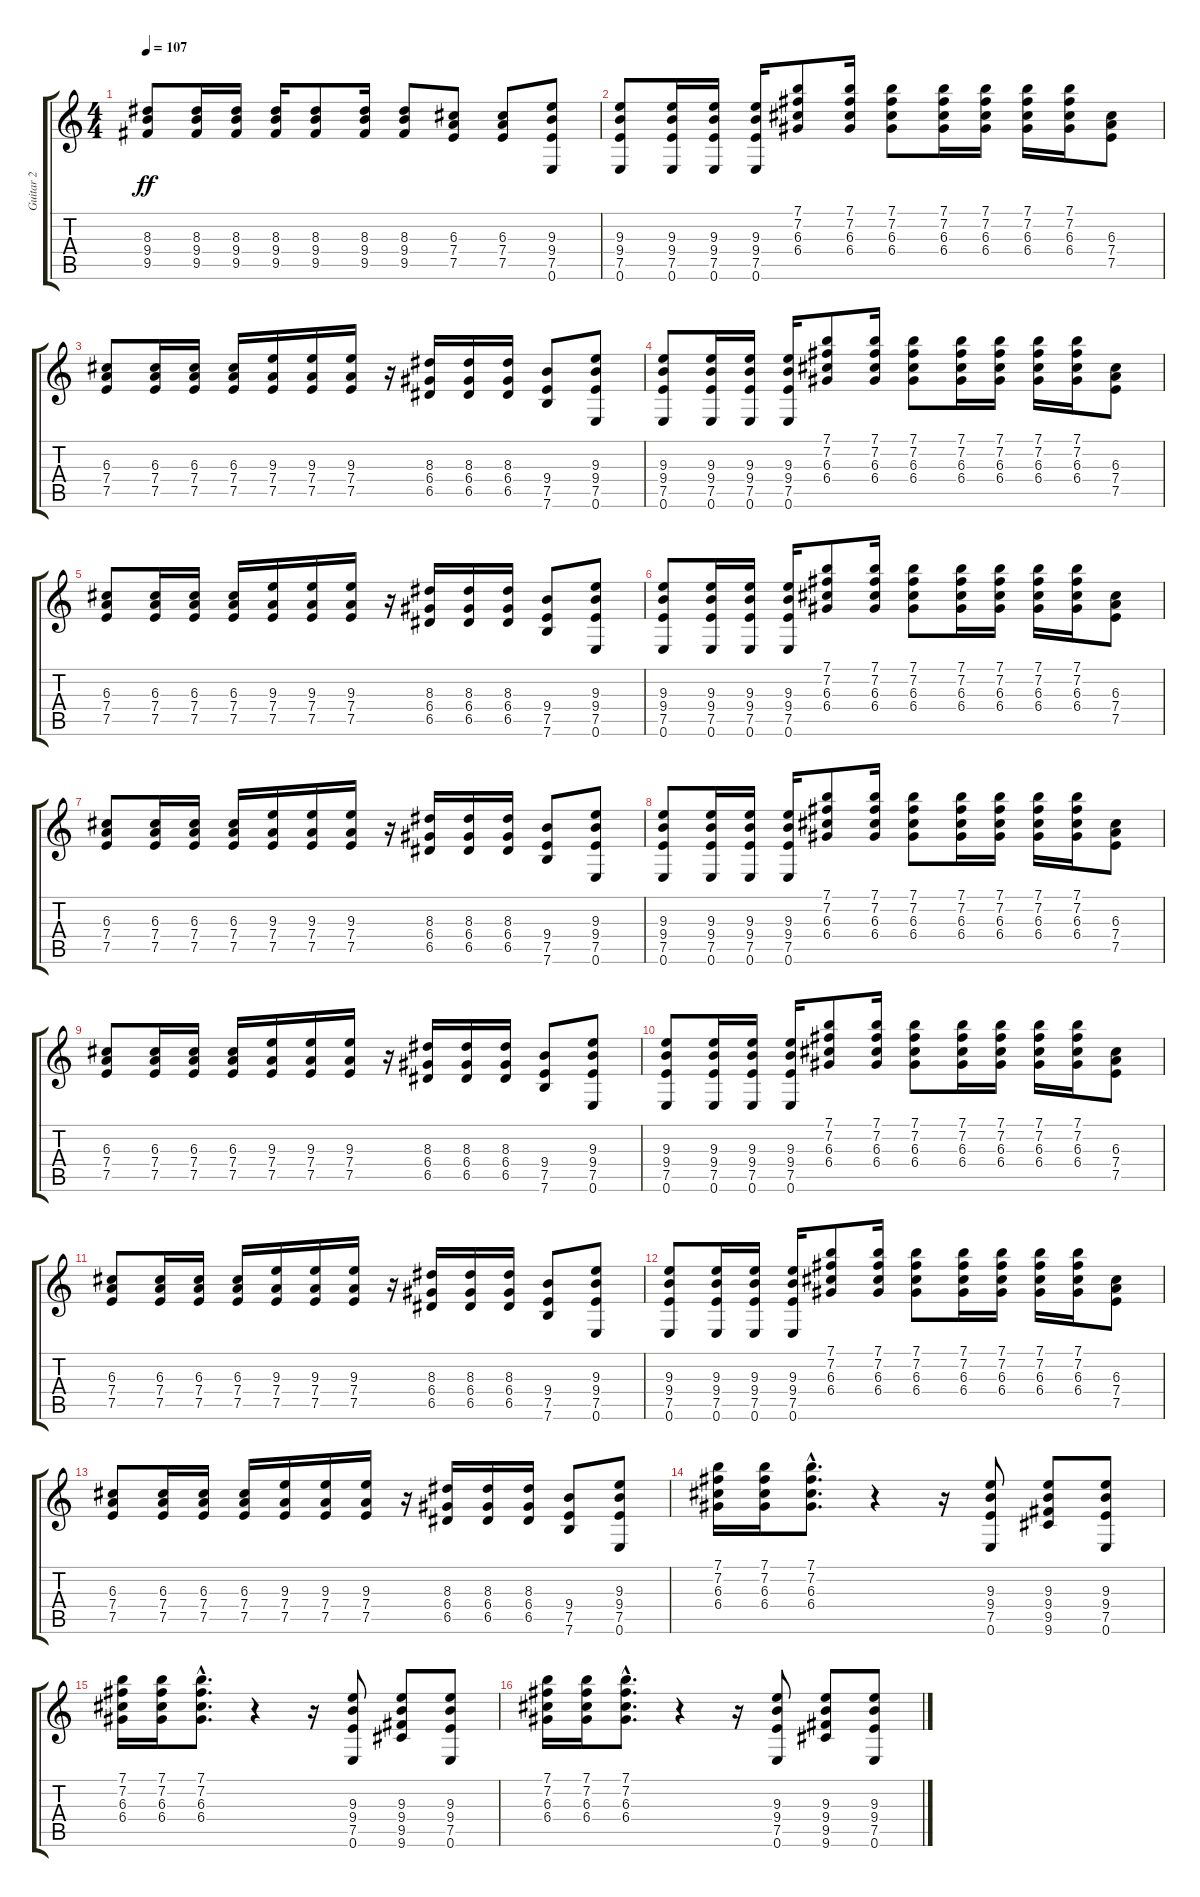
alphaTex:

\track ("Guitar 2" "Guitar 2") {instrument electricguitarclean}
\staff {score tabs}
\tuning (E4 B3 G3 D3 A2 E2) {hide}
\ts (4 4)
\tempo 107
\clef g2
\ks c
(8.3 9.4 9.5).8{dy ff} (8.3 9.4 9.5).16 (8.3 9.4 9.5).16 (8.3 9.4 9.5).16 (8.3 9.4 9.5).8 (8.3 9.4 9.5).16 (8.3 9.4 9.5).8 (6.3 7.4 7.5).8 (6.3 7.4 7.5).8 (9.3 9.4 7.5 0.6).8 |
(9.3 9.4 7.5 0.6).8 (9.3 9.4 7.5 0.6).16 (9.3 9.4 7.5 0.6).16 (9.3 9.4 7.5 0.6).16 (7.1 7.2 6.3 6.4).8 (7.1 7.2 6.3 6.4).16 (7.1 7.2 6.3 6.4).8 (7.1 7.2 6.3 6.4).16 (7.1 7.2 6.3 6.4).16 (7.1 7.2 6.3 6.4).16 (7.1 7.2 6.3 6.4).16 (6.3 7.4 7.5).8 |
(6.3 7.4 7.5).8 (6.3 7.4 7.5).16 (6.3 7.4 7.5).16 (6.3 7.4 7.5).16 (9.3 7.4 7.5).16 (9.3 7.4 7.5).16 (9.3 7.4 7.5).16 r.16 (8.3 6.4 6.5).16 (8.3 6.4 6.5).16 (8.3 6.4 6.5).16 (9.4 7.5 7.6).8 (9.3 9.4 7.5 0.6).8 |
(9.3 9.4 7.5 0.6).8 (9.3 9.4 7.5 0.6).16 (9.3 9.4 7.5 0.6).16 (9.3 9.4 7.5 0.6).16 (7.1 7.2 6.3 6.4).8 (7.1 7.2 6.3 6.4).16 (7.1 7.2 6.3 6.4).8 (7.1 7.2 6.3 6.4).16 (7.1 7.2 6.3 6.4).16 (7.1 7.2 6.3 6.4).16 (7.1 7.2 6.3 6.4).16 (6.3 7.4 7.5).8 |
(6.3 7.4 7.5).8 (6.3 7.4 7.5).16 (6.3 7.4 7.5).16 (6.3 7.4 7.5).16 (9.3 7.4 7.5).16 (9.3 7.4 7.5).16 (9.3 7.4 7.5).16 r.16 (8.3 6.4 6.5).16 (8.3 6.4 6.5).16 (8.3 6.4 6.5).16 (9.4 7.5 7.6).8 (9.3 9.4 7.5 0.6).8 |
(9.3 9.4 7.5 0.6).8 (9.3 9.4 7.5 0.6).16 (9.3 9.4 7.5 0.6).16 (9.3 9.4 7.5 0.6).16 (7.1 7.2 6.3 6.4).8 (7.1 7.2 6.3 6.4).16 (7.1 7.2 6.3 6.4).8 (7.1 7.2 6.3 6.4).16 (7.1 7.2 6.3 6.4).16 (7.1 7.2 6.3 6.4).16 (7.1 7.2 6.3 6.4).16 (6.3 7.4 7.5).8 |
(6.3 7.4 7.5).8 (6.3 7.4 7.5).16 (6.3 7.4 7.5).16 (6.3 7.4 7.5).16 (9.3 7.4 7.5).16 (9.3 7.4 7.5).16 (9.3 7.4 7.5).16 r.16 (8.3 6.4 6.5).16 (8.3 6.4 6.5).16 (8.3 6.4 6.5).16 (9.4 7.5 7.6).8 (9.3 9.4 7.5 0.6).8 |
(9.3 9.4 7.5 0.6).8 (9.3 9.4 7.5 0.6).16 (9.3 9.4 7.5 0.6).16 (9.3 9.4 7.5 0.6).16 (7.1 7.2 6.3 6.4).8 (7.1 7.2 6.3 6.4).16 (7.1 7.2 6.3 6.4).8 (7.1 7.2 6.3 6.4).16 (7.1 7.2 6.3 6.4).16 (7.1 7.2 6.3 6.4).16 (7.1 7.2 6.3 6.4).16 (6.3 7.4 7.5).8 |
(6.3 7.4 7.5).8 (6.3 7.4 7.5).16 (6.3 7.4 7.5).16 (6.3 7.4 7.5).16 (9.3 7.4 7.5).16 (9.3 7.4 7.5).16 (9.3 7.4 7.5).16 r.16 (8.3 6.4 6.5).16 (8.3 6.4 6.5).16 (8.3 6.4 6.5).16 (9.4 7.5 7.6).8 (9.3 9.4 7.5 0.6).8 |
(9.3 9.4 7.5 0.6).8 (9.3 9.4 7.5 0.6).16 (9.3 9.4 7.5 0.6).16 (9.3 9.4 7.5 0.6).16 (7.1 7.2 6.3 6.4).8 (7.1 7.2 6.3 6.4).16 (7.1 7.2 6.3 6.4).8 (7.1 7.2 6.3 6.4).16 (7.1 7.2 6.3 6.4).16 (7.1 7.2 6.3 6.4).16 (7.1 7.2 6.3 6.4).16 (6.3 7.4 7.5).8 |
(6.3 7.4 7.5).8 (6.3 7.4 7.5).16 (6.3 7.4 7.5).16 (6.3 7.4 7.5).16 (9.3 7.4 7.5).16 (9.3 7.4 7.5).16 (9.3 7.4 7.5).16 r.16 (8.3 6.4 6.5).16 (8.3 6.4 6.5).16 (8.3 6.4 6.5).16 (9.4 7.5 7.6).8 (9.3 9.4 7.5 0.6).8 |
(9.3 9.4 7.5 0.6).8 (9.3 9.4 7.5 0.6).16 (9.3 9.4 7.5 0.6).16 (9.3 9.4 7.5 0.6).16 (7.1 7.2 6.3 6.4).8 (7.1 7.2 6.3 6.4).16 (7.1 7.2 6.3 6.4).8 (7.1 7.2 6.3 6.4).16 (7.1 7.2 6.3 6.4).16 (7.1 7.2 6.3 6.4).16 (7.1 7.2 6.3 6.4).16 (6.3 7.4 7.5).8 |
(6.3 7.4 7.5).8 (6.3 7.4 7.5).16 (6.3 7.4 7.5).16 (6.3 7.4 7.5).16 (9.3 7.4 7.5).16 (9.3 7.4 7.5).16 (9.3 7.4 7.5).16 r.16 (8.3 6.4 6.5).16 (8.3 6.4 6.5).16 (8.3 6.4 6.5).16 (9.4 7.5 7.6).8 (9.3 9.4 7.5 0.6).8 |
(7.1 7.2 6.3 6.4).16 (7.1 7.2 6.3 6.4).16 (7.1 7.2 6.3 6.4{hac}).8{d} r.4 r.16 (9.3 9.4 7.5 0.6).8 (9.3 9.4 9.5 9.6).8 (9.3 9.4 7.5 0.6).8 |
(7.1 7.2 6.3 6.4).16 (7.1 7.2 6.3 6.4).16 (7.1 7.2 6.3 6.4{hac}).8{d} r.4 r.16 (9.3 9.4 7.5 0.6).8 (9.3 9.4 9.5 9.6).8 (9.3 9.4 7.5 0.6).8 |
(7.1 7.2 6.3 6.4).16 (7.1 7.2 6.3 6.4).16 (7.1 7.2 6.3 6.4{hac}).8{d} r.4 r.16 (9.3 9.4 7.5 0.6).8 (9.3 9.4 9.5 9.6).8 (9.3 9.4 7.5 0.6).8
